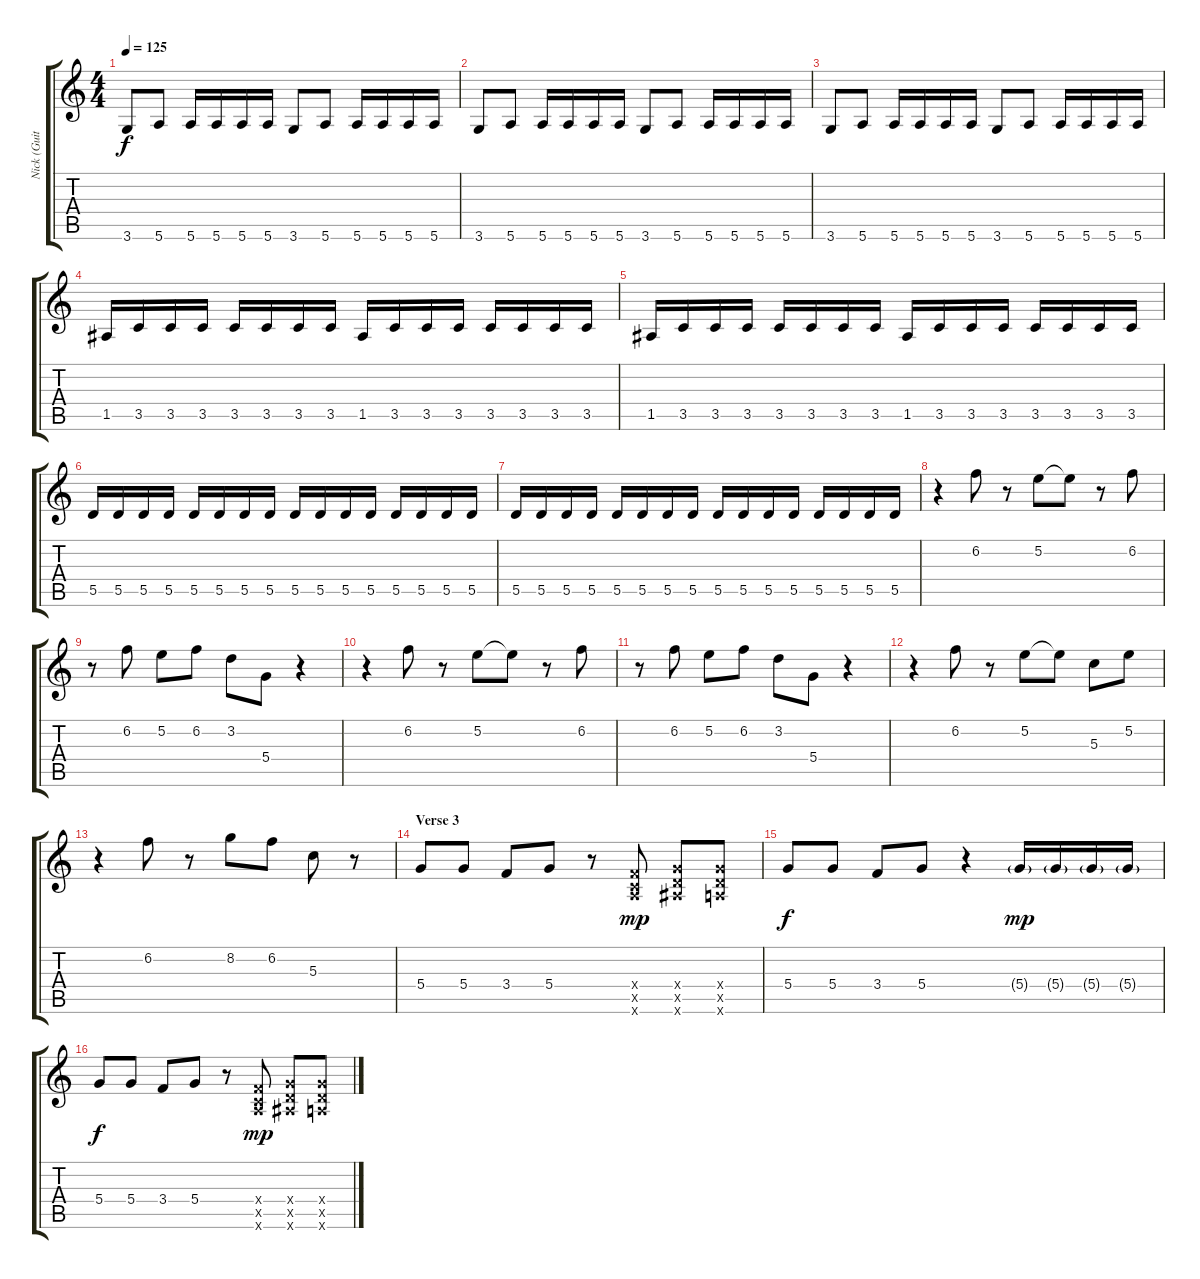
\track ("Nick (Guitar 2)" "Nick (Guit") {instrument distortionguitar}
\staff {score tabs}
\tuning (E4 B3 G3 D3 A2 E2) {hide}
\ts (4 4)
\tempo 125
\clef g2
\ks c
3.6.8{dy f} 5.6.8 5.6.16 5.6.16 5.6.16 5.6.16 3.6.8 5.6.8 5.6.16 5.6.16 5.6.16 5.6.16 |
3.6.8 5.6.8 5.6.16 5.6.16 5.6.16 5.6.16 3.6.8 5.6.8 5.6.16 5.6.16 5.6.16 5.6.16 |
3.6.8 5.6.8 5.6.16 5.6.16 5.6.16 5.6.16 3.6.8 5.6.8 5.6.16 5.6.16 5.6.16 5.6.16 |
1.5.16 3.5.16 3.5.16 3.5.16 3.5.16 3.5.16 3.5.16 3.5.16 1.5.16 3.5.16 3.5.16 3.5.16 3.5.16 3.5.16 3.5.16 3.5.16 |
1.5.16 3.5.16 3.5.16 3.5.16 3.5.16 3.5.16 3.5.16 3.5.16 1.5.16 3.5.16 3.5.16 3.5.16 3.5.16 3.5.16 3.5.16 3.5.16 |
5.5.16 5.5.16 5.5.16 5.5.16 5.5.16 5.5.16 5.5.16 5.5.16 5.5.16 5.5.16 5.5.16 5.5.16 5.5.16 5.5.16 5.5.16 5.5.16 |
5.5.16 5.5.16 5.5.16 5.5.16 5.5.16 5.5.16 5.5.16 5.5.16 5.5.16 5.5.16 5.5.16 5.5.16 5.5.16 5.5.16 5.5.16 5.5.16 |
r.4 6.2.8 r.8 5.2.8 5.2{t}.8 r.8 6.2.8 |
r.8 6.2.8 5.2.8 6.2.8 3.2.8 5.4.8 r.4 |
r.4 6.2.8 r.8 5.2.8 5.2{t}.8 r.8 6.2.8 |
r.8 6.2.8 5.2.8 6.2.8 3.2.8 5.4.8 r.4 |
r.4 6.2.8 r.8 5.2.8 5.2{t}.8 5.3.8 5.2.8 |
r.4 6.2.8 r.8 8.2.8 6.2.8 5.3.8 r.8 |
\section ("" "Verse 3")
5.4.8 5.4.8 3.4.8 5.4.8 r.8 (3.4{x} 3.5{x} 5.6{x}).8{dy mp} (5.4{x} 5.5{x} 6.6{x}).8 (5.4{x} 5.5{x} 5.6{x}).8 |
5.4.8{dy f} 5.4.8 3.4.8 5.4.8 r.4 5.4{g}.16{dy mp} 5.4{g}.16 5.4{g}.16 5.4{g}.16 |
5.4.8{dy f} 5.4.8 3.4.8 5.4.8 r.8 (3.4{x} 3.5{x} 5.6{x}).8{dy mp} (5.4{x} 5.5{x} 6.6{x}).8 (5.4{x} 5.5{x} 5.6{x}).8
